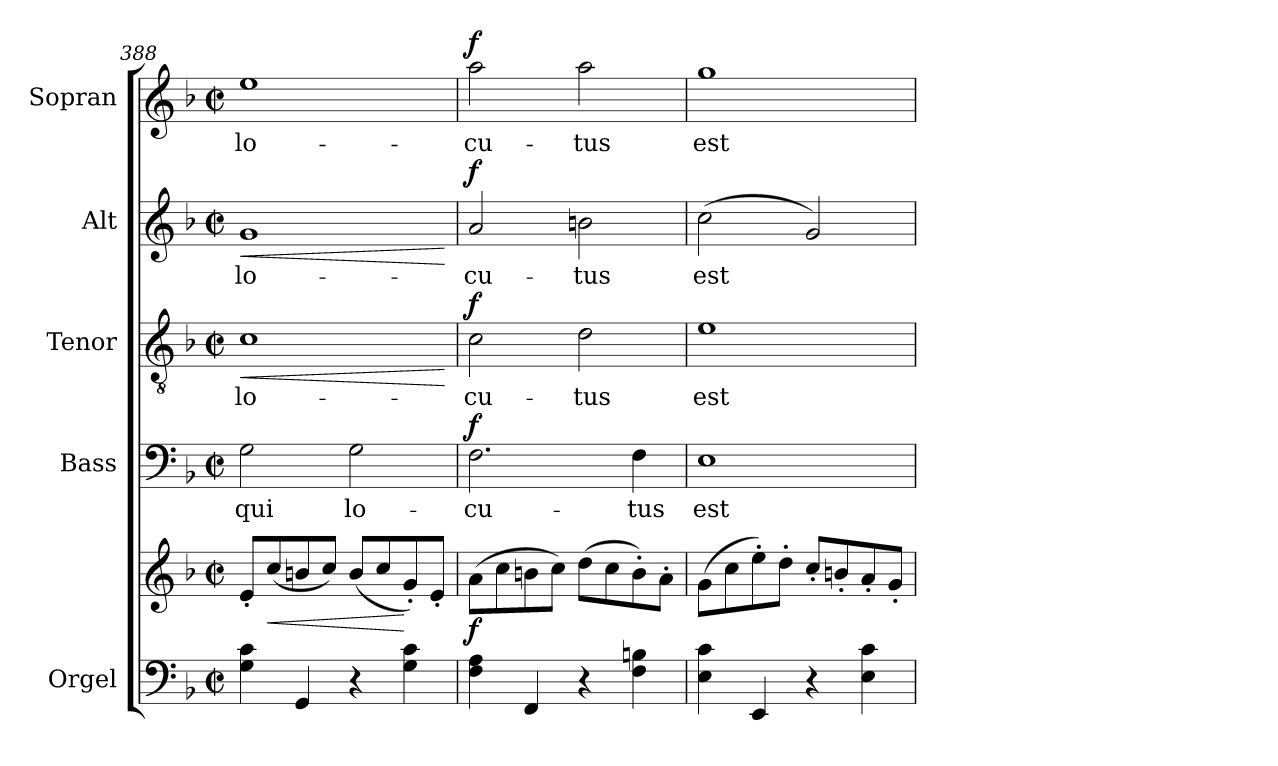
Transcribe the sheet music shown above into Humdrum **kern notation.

**kern	**kern	**dynam	**kern	**text	**dynam	**kern	**text	**dynam	**kern	**text	**dynam	**kern	**text	**dynam
*part5	*part5	*part5	*part4	*part4	*part4	*part3	*part3	*part3	*part2	*part2	*part2	*part1	*part1	*part1
*staff6	*staff5	*staff5/6	*staff4	*staff4	*staff4	*staff3	*staff3	*staff3	*staff2	*staff2	*staff2	*staff1	*staff1	*staff1
*I"Orgel	*	*	*I"Bass	*	*	*I"Tenor	*	*	*I"Alt	*	*	*I"Sopran	*	*
*I'Org.	*	*	*I'B.	*	*	*I'T.	*	*	*I'A.	*	*	*I'S.	*	*
*clefF4	*clefG2	*	*clefF4	*	*	*clefGv2	*	*	*clefG2	*	*	*clefG2	*	*
*k[b-]	*k[b-]	*	*k[b-]	*	*	*k[b-]	*	*	*k[b-]	*	*	*k[b-]	*	*
*F:	*F:	*	*F:	*	*	*F:	*	*	*F:	*	*	*F:	*	*
*M2/2	*M2/2	*	*M2/2	*	*	*M2/2	*	*	*M2/2	*	*	*M2/2	*	*
*met(c|)	*met(c|)	*	*met(c|)	*	*	*met(c|)	*	*	*met(c|)	*	*	*met(c|)	*	*
=388	=388	=388	=388	=388	=388	=388	=388	=388	=388	=388	=388	=388	=388	=388
!	!	!	!	!LO:LY:b	!	!	!LO:LY:b	!LO:HP:b	!	!LO:LY:b	!LO:HP:b	!	!LO:LY:b	!
4G\ 4c\	8e'</L	.	2G\	qui	.	1c	lo-	<	1g	lo-	<	1ee	lo-	.
!	!	!LO:HP:b	!	!	!	!	!	!	!	!	!	!	!	!
.	(<8cc/	<	.	.	.	.	.	.	.	.	.	.	.	.
4GG/	8bn/	.	.	.	.	.	.	.	.	.	.	.	.	.
.	8cc/J)	.	.	.	.	.	.	.	.	.	.	.	.	.
!	!	!	!	!LO:LY:b	!	!	!	!	!	!	!	!	!	!
4r	(<8b/L	.	2G\	lo-	.	.	.	.	.	.	.	.	.	.
.	8cc/	.	.	.	.	.	.	.	.	.	.	.	.	.
4G\ 4c\	8g'</)	[	.	.	.	.	.	.	.	.	.	.	.	.
.	8e'</J	.	.	.	.	.	.	.	.	.	.	.	.	.
.	.	.	.	.	.	.	.	[	.	.	[	.	.	.
=389	=389	=389	=389	=389	=389	=389	=389	=389	=389	=389	=389	=389	=389	=389
!	!	!LO:DY:b	!	!LO:LY:b	!LO:DY:a	!	!LO:LY:b	!LO:DY:a	!	!LO:LY:b	!LO:DY:a	!	!LO:LY:b	!LO:DY:a
4F\ 4A\	(>8a\L	f	2.F\	-cu-	f	2c\	-cu-	f	2a/	-cu-	f	2aa\	-cu-	f
.	8cc\	.	.	.	.	.	.	.	.	.	.	.	.	.
4FF/	8bn\	.	.	.	.	.	.	.	.	.	.	.	.	.
.	8cc\J)	.	.	.	.	.	.	.	.	.	.	.	.	.
!	!	!	!	!	!	!	!LO:LY:b	!	!	!LO:LY:b	!	!	!LO:LY:b	!
4r	(>8dd\L	.	.	.	.	2d\	-tus	.	2bn\	-tus	.	2aa\	-tus	.
.	8cc\	.	.	.	.	.	.	.	.	.	.	.	.	.
!	!	!	!	!LO:LY:b	!	!	!	!	!	!	!	!	!	!
4F\ 4Bn\	8b'>\)	.	4F\	-tus	.	.	.	.	.	.	.	.	.	.
.	8a'>\J	.	.	.	.	.	.	.	.	.	.	.	.	.
=390	=390	=390	=390	=390	=390	=390	=390	=390	=390	=390	=390	=390	=390	=390
!	!	!	!	!LO:LY:b	!	!	!LO:LY:b	!	!	!LO:LY:b	!	!	!LO:LY:b	!
4E\ 4c\	(>8g\L	.	1E	est	.	1e	est	.	(>2cc\	est	.	1gg	est	.
.	8cc\	.	.	.	.	.	.	.	.	.	.	.	.	.
4EE/	8ee'>\)	.	.	.	.	.	.	.	.	.	.	.	.	.
.	8dd'>\J	.	.	.	.	.	.	.	.	.	.	.	.	.
4r	8cc'</L	.	.	.	.	.	.	.	2g/)	.	.	.	.	.
.	8bn'</	.	.	.	.	.	.	.	.	.	.	.	.	.
4E\ 4c\	8a'</	.	.	.	.	.	.	.	.	.	.	.	.	.
.	8g'</J	.	.	.	.	.	.	.	.	.	.	.	.	.
=	=	=	=	=	=	=	=	=	=	=	=	=	=	=
*-	*-	*-	*-	*-	*-	*-	*-	*-	*-	*-	*-	*-	*-	*-
